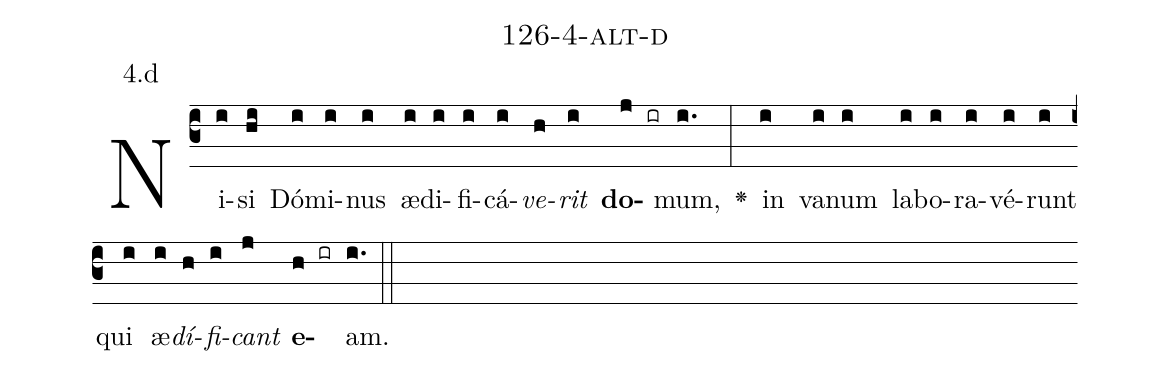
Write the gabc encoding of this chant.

name: 126-4-alt-d;
annotation: 4.d;
%%
(c3)Ni(i)si(hi) Dó(i)mi(i)nus(i) æ(i)di(i)fi(i)cá(i)<i>ve</i>(h)<i>rit</i>(i) <b>do</b>(j ir)mum,(i.) <v>\greheightstar</v>(:) in(i) va(i)num(i) la(i)bo(i)ra(i)vé(i)runt(i) qui(i) æ(i)<i>dí</i>(h)<i>fi</i>(i)<i>cant</i>(j) <b>e</b>(h ir)am.(i.) (::)


%E(i) u(h) o(i) u(j) a(h) e.(i.) (::)
